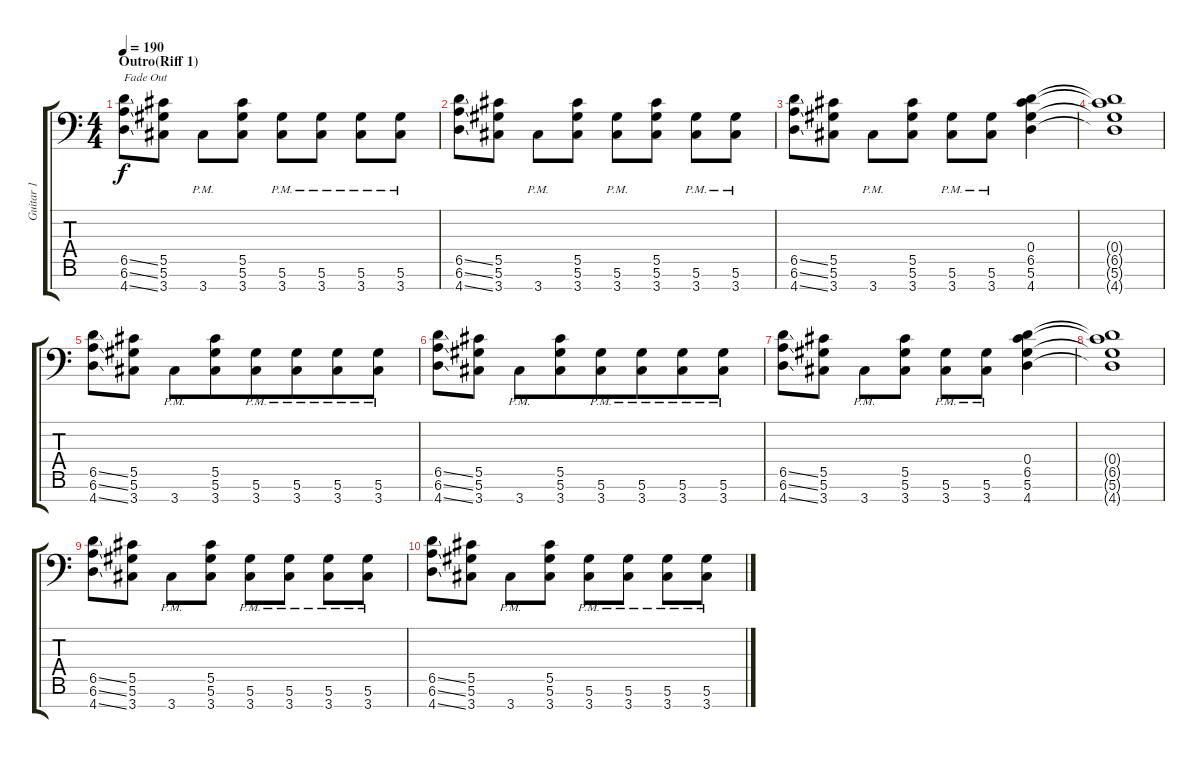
\track ("Guitar 1" "Guitar 1") {instrument distortionguitar}
\staff {score tabs}
\tuning (Eb4 Bb3 Gb3 Db3 Ab2 Eb2 Bb1) {hide}
\ts (4 4)
\section ("" "Outro(Riff 1)")
\tempo 190
\clef f4
\ks c
(6.5{ss} 6.6{ss} 4.7{ss}).8{txt "Fade Out" dy f volume 10} (5.5 5.6 3.7).8 3.7{pm}.8 (5.5 5.6 3.7).8 (5.6{pm} 3.7{pm}).8 (5.6{pm} 3.7{pm}).8 (5.6{pm} 3.7{pm}).8 (5.6{pm} 3.7{pm}).8 |
(6.5{ss} 6.6{ss} 4.7{ss}).8 (5.5 5.6 3.7).8 3.7{pm}.8 (5.5 5.6 3.7).8 (5.6{pm} 3.7{pm}).8 (5.5 5.6 3.7).8 (5.6{pm} 3.7{pm}).8 (5.6{pm} 3.7{pm}).8 |
(6.5{ss} 6.6{ss} 4.7{ss}).8 (5.5 5.6 3.7).8 3.7{pm}.8 (5.5 5.6 3.7).8 (5.6{pm} 3.7{pm}).8 (5.6{pm} 3.7{pm}).8 (0.4 6.5 5.6 4.7).4 |
(0.4{t} 6.5{t} 5.6{t} 4.7{t}).1 |
(6.5{ss} 6.6{ss} 4.7{ss}).8{volume 3} (5.5 5.6 3.7).8 3.7{pm}.8{beam merge} (5.5 5.6 3.7).8{beam merge} (5.6{pm} 3.7{pm}).8 (5.6{pm} 3.7{pm}).8{beam merge} (5.6{pm} 3.7{pm}).8 (5.6{pm} 3.7{pm}).8 |
(6.5{ss} 6.6{ss} 4.7{ss}).8 (5.5 5.6 3.7).8 3.7{pm}.8 (5.5 5.6 3.7).8{beam merge} (5.6{pm} 3.7{pm}).8 (5.6{pm} 3.7{pm}).8{beam merge} (5.6{pm} 3.7{pm}).8{beam merge} (5.6{pm} 3.7{pm}).8 |
(6.5{ss} 6.6{ss} 4.7{ss}).8 (5.5 5.6 3.7).8 3.7{pm}.8 (5.5 5.6 3.7).8 (5.6{pm} 3.7{pm}).8 (5.6{pm} 3.7{pm}).8 (0.4 6.5 5.6 4.7).4 |
(0.4{t} 6.5{t} 5.6{t} 4.7{t}).1 |
(6.5{ss} 6.6{ss} 4.7{ss}).8{volume 0} (5.5 5.6 3.7).8 3.7{pm}.8 (5.5 5.6 3.7).8 (5.6{pm} 3.7{pm}).8 (5.6{pm} 3.7{pm}).8 (5.6{pm} 3.7{pm}).8 (5.6{pm} 3.7{pm}).8 |
(6.5{ss} 6.6{ss} 4.7{ss}).8 (5.5 5.6 3.7).8 3.7{pm}.8 (5.5 5.6 3.7).8 (5.6{pm} 3.7{pm}).8 (5.6{pm} 3.7{pm}).8 (5.6{pm} 3.7{pm}).8 (5.6{pm} 3.7{pm}).8
